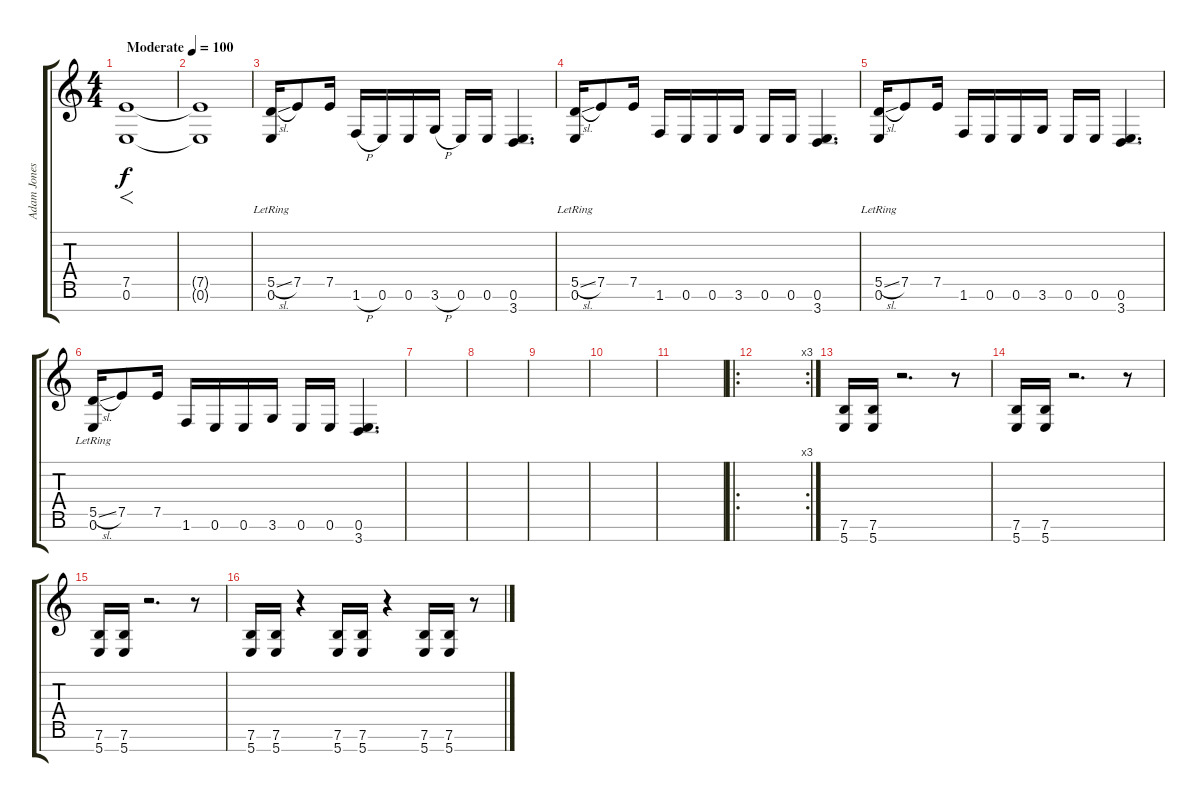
\track ("Adam Jones (Right)" "Adam Jones") {instrument distortionguitar}
\staff {score tabs}
\tuning (E4 B3 G3 D3 A2 E2 B1) {hide}
\ts (4 4)
\tempo (100 "Moderate")
\tempo 120
\tempo (100 "Moderate")
\clef g2
\ks c
(7.5 0.6).1{f dy f instrument distortionguitar} |
(7.5{t} 0.6{t}).1 |
(5.5{sl} 0.6{lr}).16 7.5.8 7.5.16 1.6{h}.16 0.6.16 0.6.16 3.6{h}.16 0.6.16 0.6.16 (0.6 3.7).4{d} |
(5.5{sl} 0.6{lr}).16 7.5.8 7.5.16 1.6.16 0.6.16 0.6.16 3.6.16 0.6.16 0.6.16 (0.6 3.7).4{d} |
(5.5{sl} 0.6{lr}).16 7.5.8 7.5.16 1.6.16 0.6.16 0.6.16 3.6.16 0.6.16 0.6.16 (0.6 3.7).4{d} |
(5.5{sl} 0.6{lr}).16 7.5.8 7.5.16 1.6.16 0.6.16 0.6.16 3.6.16 0.6.16 0.6.16 (0.6 3.7).4{d} |
|
|
|
|
|
\ro
\rc 3
|
(7.6 5.7).16 (7.6 5.7).16 r.2{d} r.8 |
(7.6 5.7).16 (7.6 5.7).16 r.2{d} r.8 |
(7.6 5.7).16 (7.6 5.7).16 r.2{d} r.8 |
(7.6 5.7).16 (7.6 5.7).16 r.4 (7.6 5.7).16 (7.6 5.7).16 r.4 (7.6 5.7).16 (7.6 5.7).16 r.8
